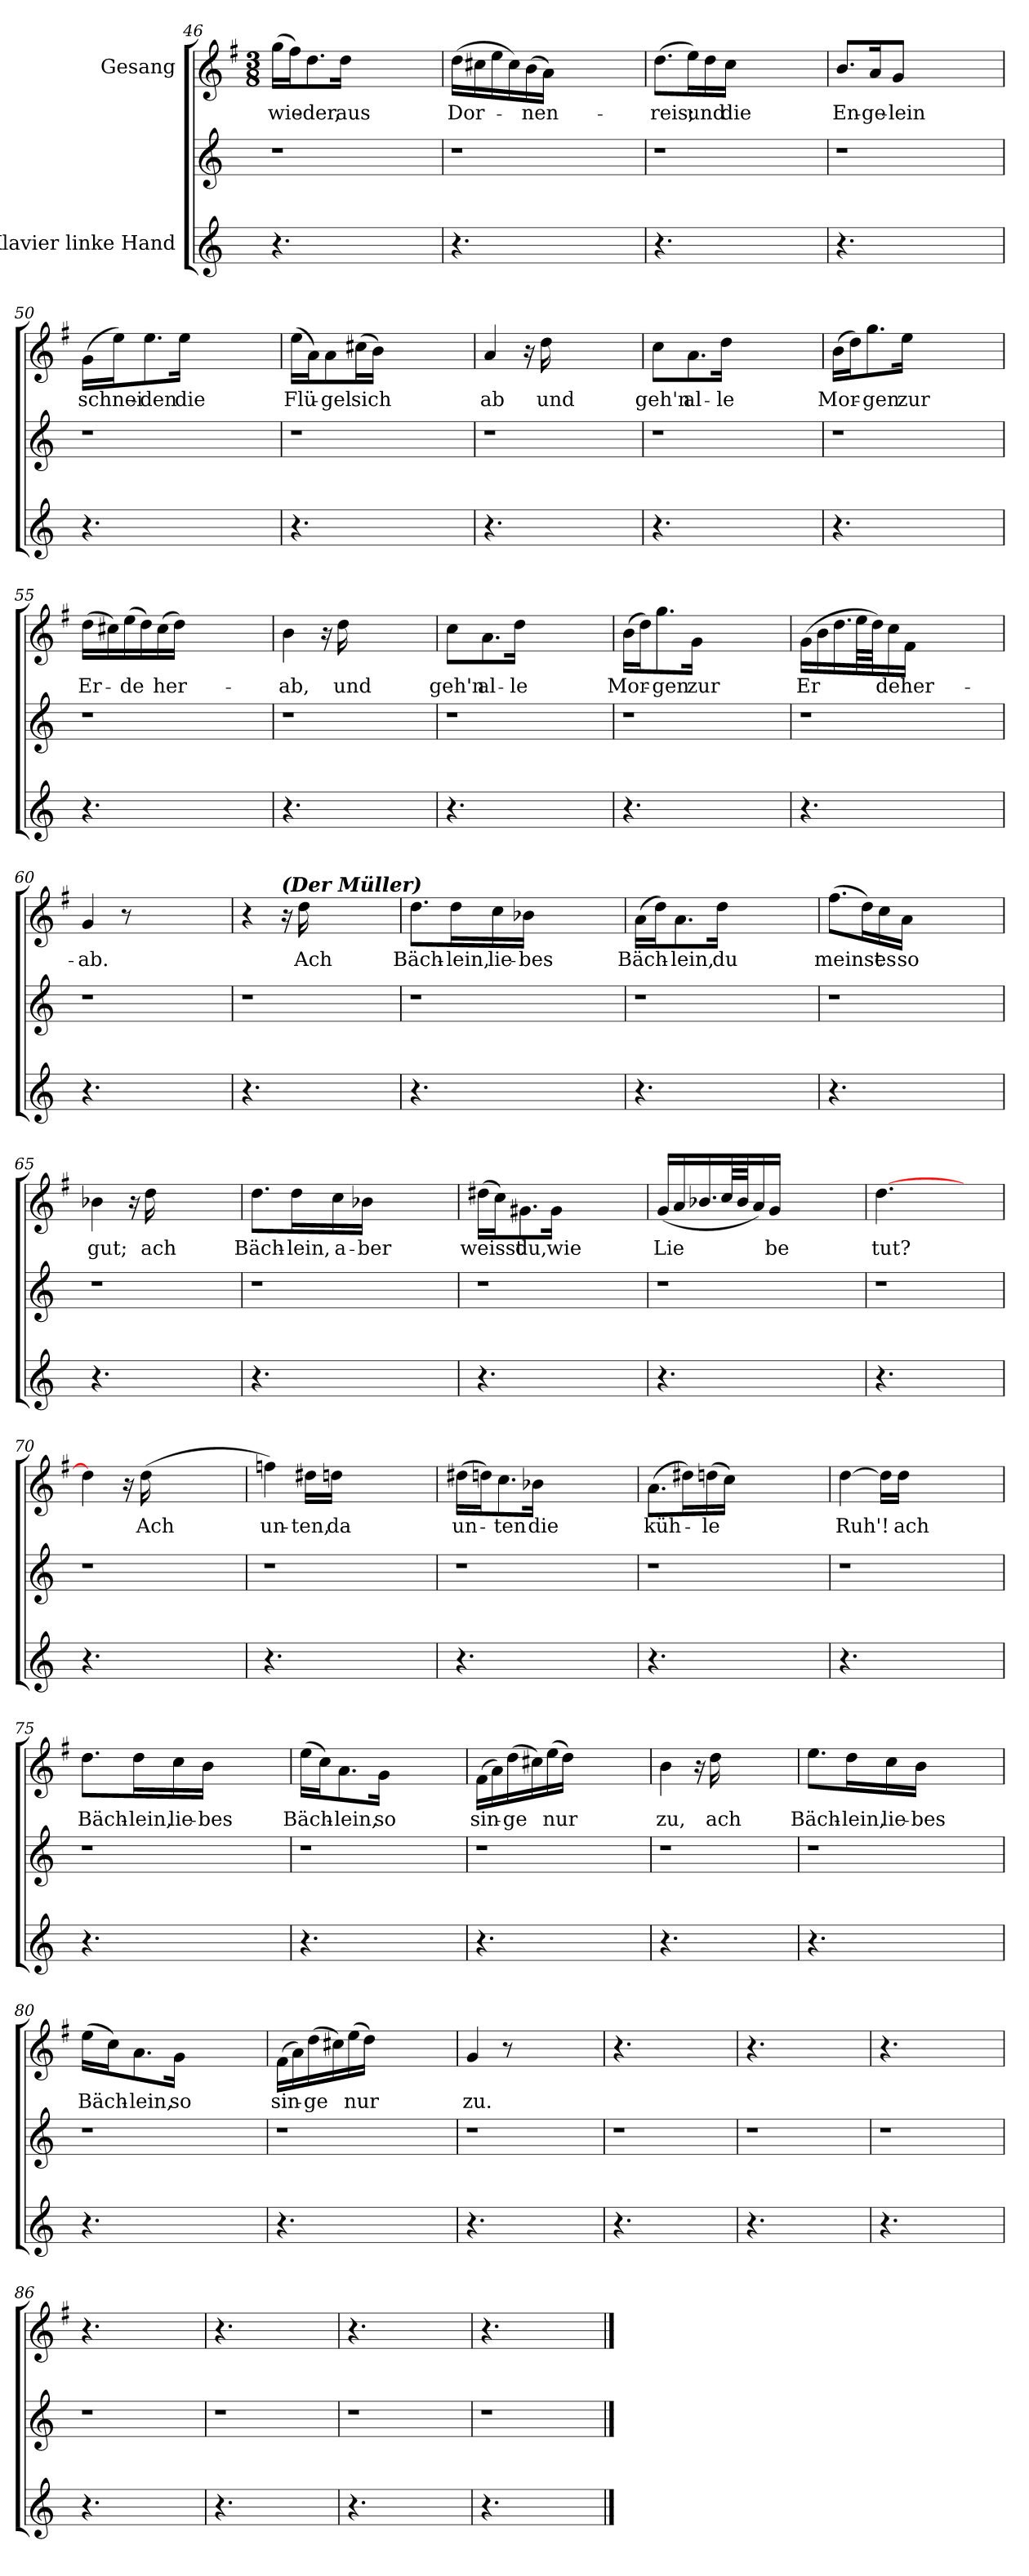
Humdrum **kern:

**kern	**kern	**kern	**text
*part2	*part2	*part1	*part1
*staff3	*staff2	*staff1	*staff1
*I"Klavier linke Hand	*	*I"Gesang	*
!!LO:LB:g=z
*clefG2	*clefG2	*clefG2	*
*k[]	*k[]	*k[f#]	*
*	*	*M3/8	*
=46	=46	=46	=46
!	!	!	!LO:LY:b
4.r	1r	(16gg\LL	wie-
.	.	16ff#\J)	.
!	!	!	!LO:LY:b
.	.	8.dd\	der,
!	!	!	!LO:LY:b
.	.	16dd\Jk	aus
2ryy	.	2ryy	.
8ryy	.	8ryy	.
!!LO:LB:g=z
=47	=47	=47	=47
!	!	!	!LO:LY:b
4.r	1r	(16dd\LL	Dor-
.	.	16cc#X\	.
.	.	16ee\	.
.	.	16cc#\)	.
!	!	!	!LO:LY:b
.	.	(16b\	nen-
.	.	16a\JJ)	.
2ryy	.	2ryy	.
8ryy	.	8ryy	.
=48	=48	=48	=48
!	!	!	!LO:LY:b
4.r	1r	(8.dd\L	reis;
.	.	16ee\L)	.
!	!	!	!LO:LY:b
.	.	16dd\	und
!	!	!	!LO:LY:b
.	.	16cc\JJ	die
2ryy	.	2ryy	.
8ryy	.	8ryy	.
=49	=49	=49	=49
!	!	!	!LO:LY:b
4.r	1r	8.b/L	En-
!	!	!	!LO:LY:b
.	.	16a/K	ge-
!	!	!	!LO:LY:b
.	.	8g/J	lein
2ryy	.	2ryy	.
8ryy	.	8ryy	.
=50	=50	=50	=50
!	!	!	!LO:LY:b
4.r	1r	(16g\LL	schnei-
.	.	16ee\J)	.
!	!	!	!LO:LY:b
.	.	8.ee\	den
!	!	!	!LO:LY:b
.	.	16ee\Jk	die
2ryy	.	2ryy	.
8ryy	.	8ryy	.
=51	=51	=51	=51
!	!	!	!LO:LY:b
4.r	1r	(16ee\LL	Flü-
.	.	16a\J)	.
!	!	!	!LO:LY:b
.	.	8a\	gel
!	!	!	!LO:LY:b
.	.	(16cc#X\L	sich
.	.	16b\JJ)	.
2ryy	.	2ryy	.
8ryy	.	8ryy	.
!!LO:LB:g=z
=52	=52	=52	=52
!	!	!	!LO:LY:b
4.r	1r	4a/	ab
.	.	16r	.
!	!	!	!LO:LY:b
.	.	16dd\	und
2ryy	.	2ryy	.
8ryy	.	8ryy	.
!!LO:PB:g=z
=53	=53	=53	=53
!	!	!	!LO:LY:b
4.r	1r	8cc\L	geh'n
!	!	!	!LO:LY:b
.	.	8.a\	al-
!	!	!	!LO:LY:b
.	.	16dd\Jk	le
2ryy	.	2ryy	.
8ryy	.	8ryy	.
=54	=54	=54	=54
!	!	!	!LO:LY:b
4.r	1r	(16b\LL	Mor-
.	.	16dd\J)	.
!	!	!	!LO:LY:b
.	.	8.gg\	gen
!	!	!	!LO:LY:b
.	.	16ee\Jk	zur
2ryy	.	2ryy	.
8ryy	.	8ryy	.
=55	=55	=55	=55
!	!	!	!LO:LY:b
4.r	1r	(16dd\LL	Er-
.	.	16cc#X\)	.
!	!	!	!LO:LY:b
.	.	(16ee\	de
.	.	16dd\)	.
!	!	!	!LO:LY:b
.	.	(16cc#\	her-
.	.	16dd\JJ)	.
2ryy	.	2ryy	.
8ryy	.	8ryy	.
=56	=56	=56	=56
!	!	!	!LO:LY:b
4.r	1r	4b\	ab,
.	.	16r	.
!	!	!	!LO:LY:b
.	.	16dd\	und
2ryy	.	2ryy	.
8ryy	.	8ryy	.
=57	=57	=57	=57
!	!	!	!LO:LY:b
4.r	1r	8cc\L	geh'n
!	!	!	!LO:LY:b
.	.	8.a\	al-
!	!	!	!LO:LY:b
.	.	16dd\Jk	le
2ryy	.	2ryy	.
8ryy	.	8ryy	.
=58	=58	=58	=58
!	!	!	!LO:LY:b
4.r	1r	(16b\LL	Mor-
.	.	16dd\J)	.
!	!	!	!LO:LY:b
.	.	8.gg\	gen
!	!	!	!LO:LY:b
.	.	16g\Jk	zur
2ryy	.	2ryy	.
8ryy	.	8ryy	.
!!LO:LB:g=z
=59	=59	=59	=59
!	!	!	!LO:LY:b
4.r	1r	(16g\LL	Er
.	.	16b\	.
.	.	16.dd\	.
.	.	64ee\LL	.
.	.	64dd\JJ)	.
!	!	!	!LO:LY:b
.	.	16cc\	de
!	!	!	!LO:LY:b
.	.	16f#\JJ	her-
2ryy	.	2ryy	.
8ryy	.	8ryy	.
=60	=60	=60	=60
!	!	!	!LO:LY:b
4.r	1r	4g/	ab.
.	.	8r	.
2ryy	.	2ryy	.
8ryy	.	8ryy	.
=61	=61	=61	=61
4.r	1r	4r	.
!	!	!LO:TX:a:Bi:t=(Der Müller)	!
.	.	16r	.
!	!	!	!LO:LY:b
.	.	16dd\	Ach
2ryy	.	2ryy	.
8ryy	.	8ryy	.
=62	=62	=62	=62
!	!	!	!LO:LY:b
4.r	1r	8.dd\L	Bäch-
!	!	!	!LO:LY:b
.	.	16dd\L	lein,
!	!	!	!LO:LY:b
.	.	16cc\	lie-
!	!	!	!LO:LY:b
.	.	16b-X\JJ	bes
2ryy	.	2ryy	.
8ryy	.	8ryy	.
=63	=63	=63	=63
!	!	!	!LO:LY:b
4.r	1r	(16a\LL	Bäch-
.	.	16dd\J)	.
!	!	!	!LO:LY:b
.	.	8.a\	lein,
!	!	!	!LO:LY:b
.	.	16dd\Jk	du
2ryy	.	2ryy	.
8ryy	.	8ryy	.
!!LO:LB:g=z
=64	=64	=64	=64
!	!	!	!LO:LY:b
4.r	1r	(8.ff#\L	meinst
.	.	16dd\L)	.
!	!	!	!LO:LY:b
.	.	16cc\	es
!	!	!	!LO:LY:b
.	.	16a\JJ	so
2ryy	.	2ryy	.
8ryy	.	8ryy	.
!!LO:LB:g=z
=65	=65	=65	=65
!	!	!	!LO:LY:b
4.r	1r	4b-X\	gut;
.	.	16r	.
!	!	!	!LO:LY:b
.	.	16dd\	ach
2ryy	.	2ryy	.
8ryy	.	8ryy	.
=66	=66	=66	=66
!	!	!	!LO:LY:b
4.r	1r	8.dd\L	Bäch-
!	!	!	!LO:LY:b
.	.	16dd\L	lein,
!	!	!	!LO:LY:b
.	.	16cc\	a-
!	!	!	!LO:LY:b
.	.	16b-X\JJ	ber
2ryy	.	2ryy	.
8ryy	.	8ryy	.
=67	=67	=67	=67
!	!	!	!LO:LY:b
4.r	1r	(16dd#X\LL	weisst
.	.	16cc\J)	.
!	!	!	!LO:LY:b
.	.	8.g#X\	du,
!	!	!	!LO:LY:b
.	.	16g#\Jk	wie
2ryy	.	2ryy	.
8ryy	.	8ryy	.
=68	=68	=68	=68
!	!	!	!LO:LY:b
4.r	1r	(16g/LL	Lie
.	.	16a/	.
.	.	16.b-X/	.
.	.	64cc/LL	.
.	.	64b-/JJ	.
.	.	16a/)	.
!	!	!	!LO:LY:b
.	.	16g/JJ	be
2ryy	.	2ryy	.
8ryy	.	8ryy	.
=69	=69	=69	=69
!	!	!	!LO:LY:b
4.r	1r	[4.dd\	tut?
2ryy	.	2ryy	.
8ryy	.	8ryy	.
!!LO:PB:g=z
=70	=70	=70	=70
4.r	1r	4dd\]	.
.	.	16r	.
!	!	!	!LO:LY:b
.	.	(16dd\	Ach
2ryy	.	2ryy	.
8ryy	.	8ryy	.
=71	=71	=71	=71
!	!	!	!LO:LY:b
4.r	1r	4ffn\)	un-
!	!	!	!LO:LY:b
.	.	16dd#X\LL	ten,
!	!	!	!LO:LY:b
.	.	16ddn\JJ	da
2ryy	.	2ryy	.
8ryy	.	8ryy	.
=72	=72	=72	=72
!	!	!	!LO:LY:b
4.r	1r	(16dd#X\LL	un-
.	.	16ddn\J)	.
!	!	!	!LO:LY:b
.	.	8.cc\	ten
!	!	!	!LO:LY:b
.	.	16b-X\Jk	die
2ryy	.	2ryy	.
8ryy	.	8ryy	.
=73	=73	=73	=73
!	!	!	!LO:LY:b
4.r	1r	(8.a\L	küh-
.	.	16dd#X\L)	.
!	!	!	!LO:LY:b
.	.	(16ddn\	le
.	.	16cc\JJ)	.
2ryy	.	2ryy	.
8ryy	.	8ryy	.
=74	=74	=74	=74
!	!	!	!LO:LY:b
4.r	1r	[4dd\	Ruh'!
.	.	16dd\LL]	.
!	!	!	!LO:LY:b
.	.	16dd\JJ	ach
2ryy	.	2ryy	.
8ryy	.	8ryy	.
!!LO:LB:g=z
=75	=75	=75	=75
!	!	!	!LO:LY:b
4.r	1r	8.dd\L	Bäch-
!	!	!	!LO:LY:b
.	.	16dd\L	lein,
!	!	!	!LO:LY:b
.	.	16cc\	lie-
!	!	!	!LO:LY:b
.	.	16b\JJ	bes
2ryy	.	2ryy	.
8ryy	.	8ryy	.
=76	=76	=76	=76
!	!	!	!LO:LY:b
4.r	1r	(16ee\LL	Bäch-
.	.	16cc\J)	.
!	!	!	!LO:LY:b
.	.	8.a\	lein,
!	!	!	!LO:LY:b
.	.	16g\Jk	so
2ryy	.	2ryy	.
8ryy	.	8ryy	.
=77	=77	=77	=77
!	!	!	!LO:LY:b
4.r	1r	(16f#\LL	sin-
.	.	16a\)	.
!	!	!	!LO:LY:b
.	.	(16dd\	ge
.	.	16cc#X\)	.
!	!	!	!LO:LY:b
.	.	(16ee\	nur
.	.	16dd\JJ)	.
2ryy	.	2ryy	.
8ryy	.	8ryy	.
=78	=78	=78	=78
!	!	!	!LO:LY:b
4.r	1r	4b\	zu,
.	.	16r	.
!	!	!	!LO:LY:b
.	.	16dd\	ach
2ryy	.	2ryy	.
8ryy	.	8ryy	.
=79	=79	=79	=79
!	!	!	!LO:LY:b
4.r	1r	8.ee\L	Bäch-
!	!	!	!LO:LY:b
.	.	16dd\L	lein,
!	!	!	!LO:LY:b
.	.	16cc\	lie-
!	!	!	!LO:LY:b
.	.	16b\JJ	bes
2ryy	.	2ryy	.
8ryy	.	8ryy	.
!!LO:LB:g=z
=80	=80	=80	=80
!	!	!	!LO:LY:b
4.r	1r	(16ee\LL	Bäch-
.	.	16cc\J)	.
!	!	!	!LO:LY:b
.	.	8.a\	lein,
!	!	!	!LO:LY:b
.	.	16g\Jk	so
2ryy	.	2ryy	.
8ryy	.	8ryy	.
=81	=81	=81	=81
!	!	!	!LO:LY:b
4.r	1r	(16f#\LL	sin-
.	.	16a\)	.
!	!	!	!LO:LY:b
.	.	(16dd\	ge
.	.	16cc#X\)	.
!	!	!	!LO:LY:b
.	.	(16ee\	nur
.	.	16dd\JJ)	.
2ryy	.	2ryy	.
8ryy	.	8ryy	.
=82	=82	=82	=82
!	!	!	!LO:LY:b
4.r	1r	4g/	zu.
.	.	8r	.
2ryy	.	2ryy	.
8ryy	.	8ryy	.
=83	=83	=83	=83
4.r	1r	4.r	.
2ryy	.	2ryy	.
8ryy	.	8ryy	.
=84	=84	=84	=84
4.r	1r	4.r	.
2ryy	.	2ryy	.
8ryy	.	8ryy	.
=85	=85	=85	=85
4.r	1r	4.r	.
2ryy	.	2ryy	.
8ryy	.	8ryy	.
=86	=86	=86	=86
4.r	1r	4.r	.
2ryy	.	2ryy	.
8ryy	.	8ryy	.
=87	=87	=87	=87
4.r	1r	4.r	.
2ryy	.	2ryy	.
8ryy	.	8ryy	.
=88	=88	=88	=88
4.r	1r	4.r	.
2ryy	.	2ryy	.
8ryy	.	8ryy	.
!!LO:LB:g=z
=89	=89	=89	=89
4.r	1r	4.r	.
2ryy	.	2ryy	.
8ryy	.	8ryy	.
==	==	==	==
*-	*-	*-	*-
